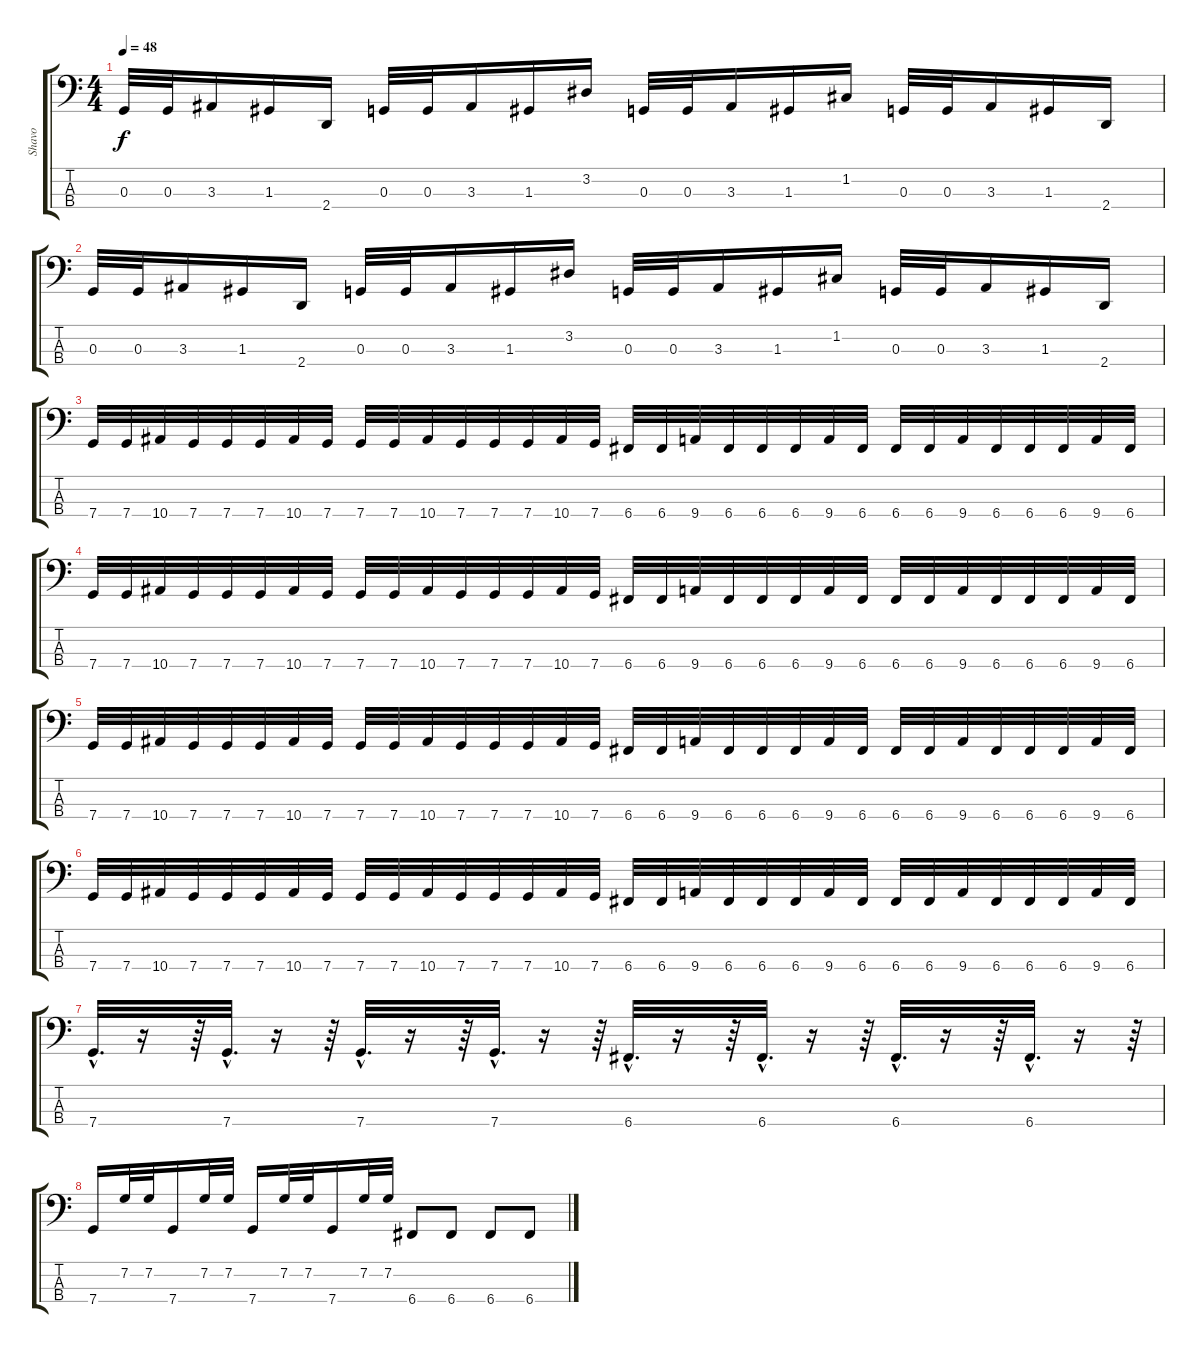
\track ("Shavo" "Shavo") {instrument electricbassfinger}
\staff {score tabs}
\tuning (F2 C2 G1 C1) {hide}
\ts (4 4)
\tempo 48
\clef f4
\ks c
0.3.32{dy f} 0.3.32 3.3.16 1.3.16 2.4.16 0.3.32 0.3.32 3.3.16 1.3.16 3.2.16 0.3.32 0.3.32 3.3.16 1.3.16 1.2.16 0.3.32 0.3.32 3.3.16 1.3.16 2.4.16 |
0.3.32 0.3.32 3.3.16 1.3.16 2.4.16 0.3.32 0.3.32 3.3.16 1.3.16 3.2.16 0.3.32 0.3.32 3.3.16 1.3.16 1.2.16 0.3.32 0.3.32 3.3.16 1.3.16 2.4.16 |
7.4.32 7.4.32 10.4.32 7.4.32 7.4.32 7.4.32 10.4.32 7.4.32 7.4.32 7.4.32 10.4.32 7.4.32 7.4.32 7.4.32 10.4.32 7.4.32 6.4.32 6.4.32 9.4.32 6.4.32 6.4.32 6.4.32 9.4.32 6.4.32 6.4.32 6.4.32 9.4.32 6.4.32 6.4.32 6.4.32 9.4.32 6.4.32 |
7.4.32 7.4.32 10.4.32 7.4.32 7.4.32 7.4.32 10.4.32 7.4.32 7.4.32 7.4.32 10.4.32 7.4.32 7.4.32 7.4.32 10.4.32 7.4.32 6.4.32 6.4.32 9.4.32 6.4.32 6.4.32 6.4.32 9.4.32 6.4.32 6.4.32 6.4.32 9.4.32 6.4.32 6.4.32 6.4.32 9.4.32 6.4.32 |
7.4.32 7.4.32 10.4.32 7.4.32 7.4.32 7.4.32 10.4.32 7.4.32 7.4.32 7.4.32 10.4.32 7.4.32 7.4.32 7.4.32 10.4.32 7.4.32 6.4.32 6.4.32 9.4.32 6.4.32 6.4.32 6.4.32 9.4.32 6.4.32 6.4.32 6.4.32 9.4.32 6.4.32 6.4.32 6.4.32 9.4.32 6.4.32 |
7.4.32 7.4.32 10.4.32 7.4.32 7.4.32 7.4.32 10.4.32 7.4.32 7.4.32 7.4.32 10.4.32 7.4.32 7.4.32 7.4.32 10.4.32 7.4.32 6.4.32 6.4.32 9.4.32 6.4.32 6.4.32 6.4.32 9.4.32 6.4.32 6.4.32 6.4.32 9.4.32 6.4.32 6.4.32 6.4.32 9.4.32 6.4.32 |
7.4{hac}.32{d} r.16 r.64 7.4{hac}.32{d} r.16 r.64 7.4{hac}.32{d} r.16 r.64 7.4{hac}.32{d} r.16 r.64 6.4{hac}.32{d} r.16 r.64 6.4{hac}.32{d} r.16 r.64 6.4{hac}.32{d} r.16 r.64 6.4{hac}.32{d} r.16 r.64 |
7.4.16 7.2.32 7.2.32 7.4.16 7.2.32 7.2.32 7.4.16 7.2.32 7.2.32 7.4.16 7.2.32 7.2.32 6.4.8 6.4.8 6.4.8 6.4.8
